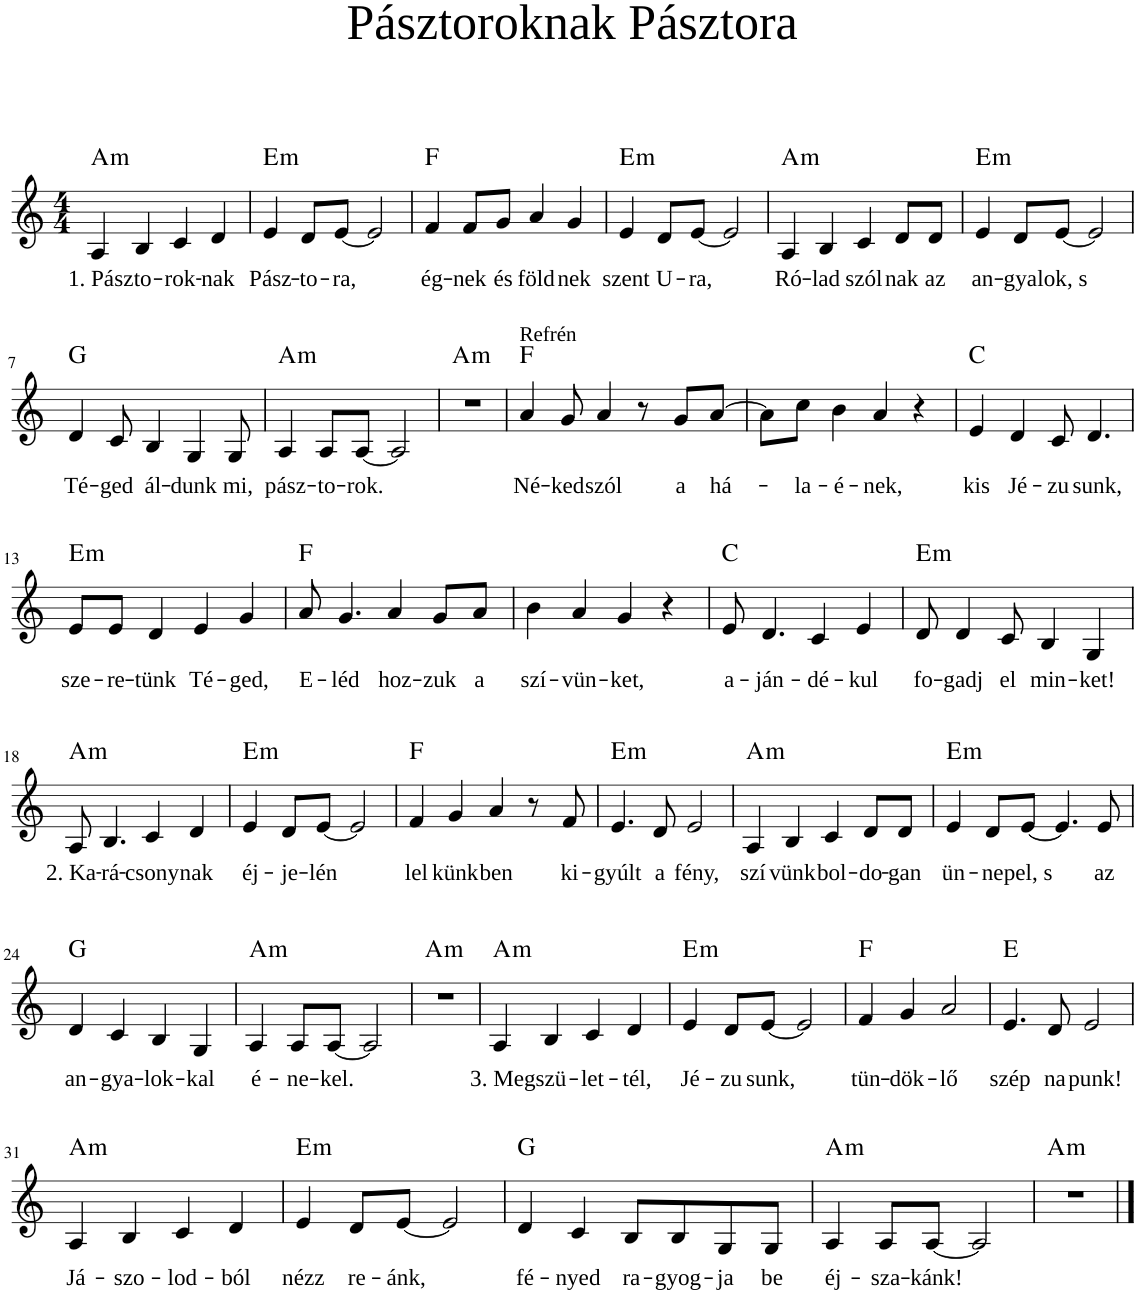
**kern	**text	**harte
*part1	*part1	*part1
*staff1	*staff1	*
*I"Voice	*	*
*clefG2	*	*
*k[]	*	*
*M4/4	*	*
=1	=1	=1
!	!LO:LY:b	!LO:H:kt=m
4A/	1. Pász-	A:min
!	!LO:LY:b	!
4B/	-to-	.
!	!LO:LY:b	!
4c/	-rok-	.
!	!LO:LY:b	!
4d/	-nak	.
=2	=2	=2
!	!LO:LY:b	!LO:H:kt=m
4e/	Pász-	E:min
!	!LO:LY:b	!
8d/L	-to-	.
!	!LO:LY:b	!
[8e/J	-ra,	.
2e/]	.	.
=3	=3	=3
!	!LO:LY:b	!
4f/	ég-	F:maj
!	!LO:LY:b	!
8f/L	-nek	.
!	!LO:LY:b	!
8g/J	és	.
!	!LO:LY:b	!
4a/	föld-	.
!	!LO:LY:b	!
4g/	-nek	.
=4	=4	=4
!	!LO:LY:b	!LO:H:kt=m
4e/	szent	E:min
!	!LO:LY:b	!
8d/L	U-	.
!	!LO:LY:b	!
[8e/J	-ra,	.
2e/]	.	.
=5	=5	=5
!	!LO:LY:b	!LO:H:kt=m
4A/	Ró-	A:min
!	!LO:LY:b	!
4B/	-lad	.
!	!LO:LY:b	!
4c/	szól-	.
!	!LO:LY:b	!
8d/L	-nak	.
!	!LO:LY:b	!
8d/J	az	.
=6	=6	=6
!	!LO:LY:b	!LO:H:kt=m
4e/	an-	E:min
!	!LO:LY:b	!
8d/L	-gya-	.
!	!LO:LY:b	!
[8e/J	-lok, s	.
2e/]	.	.
!!LO:LB:g=z
=7	=7	=7
!	!LO:LY:b	!
4d/	Té-	G:maj
!	!LO:LY:b	!
8c/	-ged	.
!	!LO:LY:b	!
4B/	ál-	.
!	!LO:LY:b	!
4G/	-dunk	.
!	!LO:LY:b	!
8G/	mi,	.
=8	=8	=8
!	!LO:LY:b	!LO:H:kt=m
4A/	pász-	A:min
!	!LO:LY:b	!
8A/L	-to-	.
!	!LO:LY:b	!
[8A/J	-rok.	.
2A/]	.	.
=9	=9	=9
!	!	!LO:H:kt=m
1r	.	A:min
=10	=10	=10
!LO:TX:a:t=Refrén	!	!
!	!LO:LY:b	!
4a/	Né-	F:maj
!	!LO:LY:b	!
8g/	-ked	.
!	!LO:LY:b	!
4a/	szól	.
8r	.	.
!	!LO:LY:b	!
8g/L	a	.
!	!LO:LY:b	!
[8a/J	há-	.
=11	=11	=11
8a\L]	.	.
!	!LO:LY:b	!
8cc\J	-la-	.
!	!LO:LY:b	!
4b\	-é-	.
!	!LO:LY:b	!
4a/	-nek,	.
4r	.	.
=12	=12	=12
!	!LO:LY:b	!
4e/	kis	C:maj
!	!LO:LY:b	!
4d/	Jé-	.
!	!LO:LY:b	!
8c/	-zu-	.
!	!LO:LY:b	!
4.d/	-sunk,	.
!!LO:LB:g=z
=13	=13	=13
!	!LO:LY:b	!LO:H:kt=m
8e/L	sze-	E:min
!	!LO:LY:b	!
8e/J	-re-	.
!	!LO:LY:b	!
4d/	-tünk	.
!	!LO:LY:b	!
4e/	Té-	.
!	!LO:LY:b	!
4g/	-ged,	.
=14	=14	=14
!	!LO:LY:b	!
8a/	E-	F:maj
!	!LO:LY:b	!
4.g/	-léd	.
!	!LO:LY:b	!
4a/	hoz-	.
!	!LO:LY:b	!
8g/L	-zuk	.
!	!LO:LY:b	!
8a/J	a	.
=15	=15	=15
!	!LO:LY:b	!
4b\	szí-	.
!	!LO:LY:b	!
4a/	-vün-	.
!	!LO:LY:b	!
4g/	-ket,	.
4r	.	.
=16	=16	=16
!	!LO:LY:b	!
8e/	a-	C:maj
!	!LO:LY:b	!
4.d/	-ján-	.
!	!LO:LY:b	!
4c/	-dé-	.
!	!LO:LY:b	!
4e/	-kul	.
=17	=17	=17
!	!LO:LY:b	!LO:H:kt=m
8d/	fo-	E:min
!	!LO:LY:b	!
4d/	-gadj	.
!	!LO:LY:b	!
8c/	el	.
!	!LO:LY:b	!
4B/	min-	.
!	!LO:LY:b	!
4G/	-ket!	.
!!LO:LB:g=z
=18	=18	=18
!	!LO:LY:b	!LO:H:kt=m
8A/	2. Ka-	A:min
!	!LO:LY:b	!
4.B/	-rá-	.
!	!LO:LY:b	!
4c/	-csony-	.
!	!LO:LY:b	!
4d/	-nak	.
=19	=19	=19
!	!LO:LY:b	!LO:H:kt=m
4e/	éj-	E:min
!	!LO:LY:b	!
8d/L	-je-	.
!	!LO:LY:b	!
[8e/J	-lén	.
2e/]	.	.
=20	=20	=20
!	!LO:LY:b	!
4f/	lel-	F:maj
!	!LO:LY:b	!
4g/	-künk-	.
!	!LO:LY:b	!
4a/	-ben	.
8r	.	.
!	!LO:LY:b	!
8f/	ki-	.
=21	=21	=21
!	!LO:LY:b	!LO:H:kt=m
4.e/	-gyúlt	E:min
!	!LO:LY:b	!
8d/	a	.
!	!LO:LY:b	!
2e/	fény,	.
=22	=22	=22
!	!LO:LY:b	!LO:H:kt=m
4A/	szí-	A:min
!	!LO:LY:b	!
4B/	-vünk	.
!	!LO:LY:b	!
4c/	bol-	.
!	!LO:LY:b	!
8d/L	-do-	.
!	!LO:LY:b	!
8d/J	-gan	.
=23	=23	=23
!	!LO:LY:b	!LO:H:kt=m
4e/	ün-	E:min
!	!LO:LY:b	!
8d/L	-ne-	.
!	!LO:LY:b	!
[8e/J	-pel, s	.
4.e/]	.	.
!	!LO:LY:b	!
8e/	az	.
!!LO:LB:g=z
=24	=24	=24
!	!LO:LY:b	!
4d/	an-	G:maj
!	!LO:LY:b	!
4c/	-gya-	.
!	!LO:LY:b	!
4B/	-lok-	.
!	!LO:LY:b	!
4G/	-kal	.
=25	=25	=25
!	!LO:LY:b	!LO:H:kt=m
4A/	é-	A:min
!	!LO:LY:b	!
8A/L	-ne-	.
!	!LO:LY:b	!
[8A/J	-kel.	.
2A/]	.	.
=26	=26	=26
!	!	!LO:H:kt=m
1r	.	A:min
=27	=27	=27
!	!LO:LY:b	!LO:H:kt=m
4A/	3. Meg-	A:min
!	!LO:LY:b	!
4B/	-szü-	.
!	!LO:LY:b	!
4c/	-let-	.
!	!LO:LY:b	!
4d/	-tél,	.
=28	=28	=28
!	!LO:LY:b	!LO:H:kt=m
4e/	Jé-	E:min
!	!LO:LY:b	!
8d/L	-zu-	.
!	!LO:LY:b	!
[8e/J	-sunk,	.
2e/]	.	.
=29	=29	=29
!	!LO:LY:b	!
4f/	tün-	F:maj
!	!LO:LY:b	!
4g/	-dök-	.
!	!LO:LY:b	!
2a/	-lő	.
=30	=30	=30
!	!LO:LY:b	!
4.e/	szép	E:maj
!	!LO:LY:b	!
8d/	na-	.
!	!LO:LY:b	!
2e/	-punk!	.
!!LO:LB:g=z
=31	=31	=31
!	!LO:LY:b	!LO:H:kt=m
4A/	Já-	A:min
!	!LO:LY:b	!
4B/	-szo-	.
!	!LO:LY:b	!
4c/	-lod-	.
!	!LO:LY:b	!
4d/	-ból	.
=32	=32	=32
!	!LO:LY:b	!LO:H:kt=m
4e/	nézz	E:min
!	!LO:LY:b	!
8d/L	re-	.
!	!LO:LY:b	!
[8e/J	-ánk,	.
2e/]	.	.
=33	=33	=33
!	!LO:LY:b	!
4d/	fé-	G:maj
!	!LO:LY:b	!
4c/	-nyed	.
!	!LO:LY:b	!
8B/L	ra-	.
!	!LO:LY:b	!
8B/	-gyog-	.
!	!LO:LY:b	!
8G/	-ja	.
!	!LO:LY:b	!
8G/J	be	.
=34	=34	=34
!	!LO:LY:b	!LO:H:kt=m
4A/	éj-	A:min
!	!LO:LY:b	!
8A/L	-sza-	.
!	!LO:LY:b	!
[8A/J	-kánk!	.
2A/]	.	.
=35	=35	=35
!	!	!LO:H:kt=m
1r	.	A:min
==	==	==
*-	*-	*-
